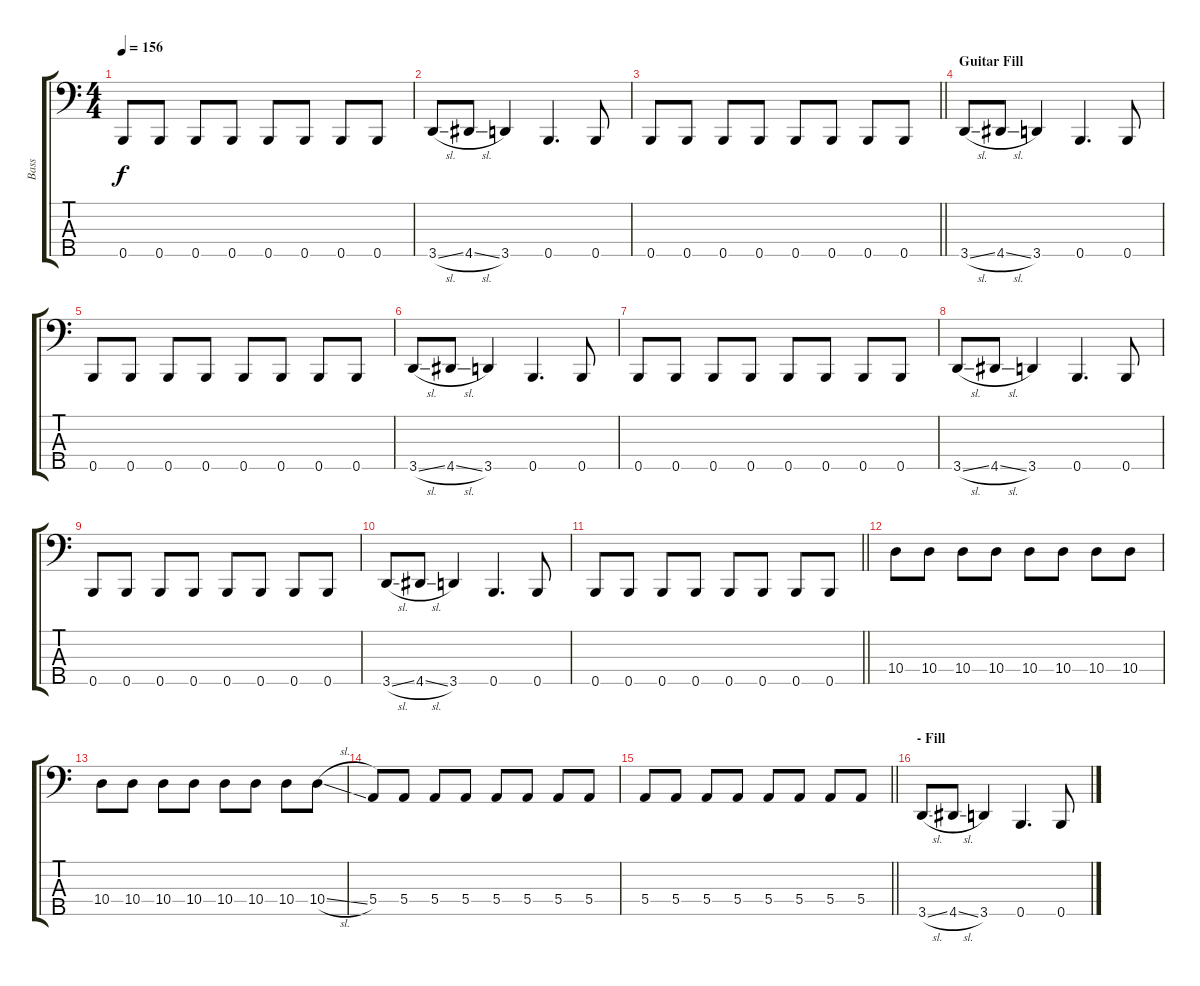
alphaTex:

\track ("Bass" "Bass") {instrument electricbassfinger}
\staff {score tabs}
\tuning (G2 D2 A1 E1 B0) {hide}
\ts (4 4)
\tempo 156
\clef f4
\ks c
0.5.8{dy f} 0.5.8 0.5.8 0.5.8 0.5.8 0.5.8 0.5.8 0.5.8 |
3.5{sl}.8 4.5{sl}.8 3.5.4 0.5.4{d} 0.5.8 |
\barLineRight lightlight
0.5.8 0.5.8 0.5.8 0.5.8 0.5.8 0.5.8 0.5.8 0.5.8 |
\section ("" "Guitar Fill")
3.5{sl}.8 4.5{sl}.8 3.5.4 0.5.4{d} 0.5.8 |
0.5.8 0.5.8 0.5.8 0.5.8 0.5.8 0.5.8 0.5.8 0.5.8 |
3.5{sl}.8 4.5{sl}.8 3.5.4 0.5.4{d} 0.5.8 |
0.5.8 0.5.8 0.5.8 0.5.8 0.5.8 0.5.8 0.5.8 0.5.8 |
3.5{sl}.8 4.5{sl}.8 3.5.4 0.5.4{d} 0.5.8 |
0.5.8 0.5.8 0.5.8 0.5.8 0.5.8 0.5.8 0.5.8 0.5.8 |
3.5{sl}.8 4.5{sl}.8 3.5.4 0.5.4{d} 0.5.8 |
\barLineRight lightlight
0.5.8 0.5.8 0.5.8 0.5.8 0.5.8 0.5.8 0.5.8 0.5.8 |
\section ("" "")
10.4.8 10.4.8 10.4.8 10.4.8 10.4.8 10.4.8 10.4.8 10.4.8 |
10.4.8 10.4.8 10.4.8 10.4.8 10.4.8 10.4.8 10.4.8 10.4{sl}.8 |
5.4.8 5.4.8 5.4.8 5.4.8 5.4.8 5.4.8 5.4.8 5.4.8 |
\barLineRight lightlight
5.4.8 5.4.8 5.4.8 5.4.8 5.4.8 5.4.8 5.4.8 5.4.8 |
\section ("" "- Fill")
3.5{sl}.8 4.5{sl}.8 3.5.4 0.5.4{d} 0.5.8
